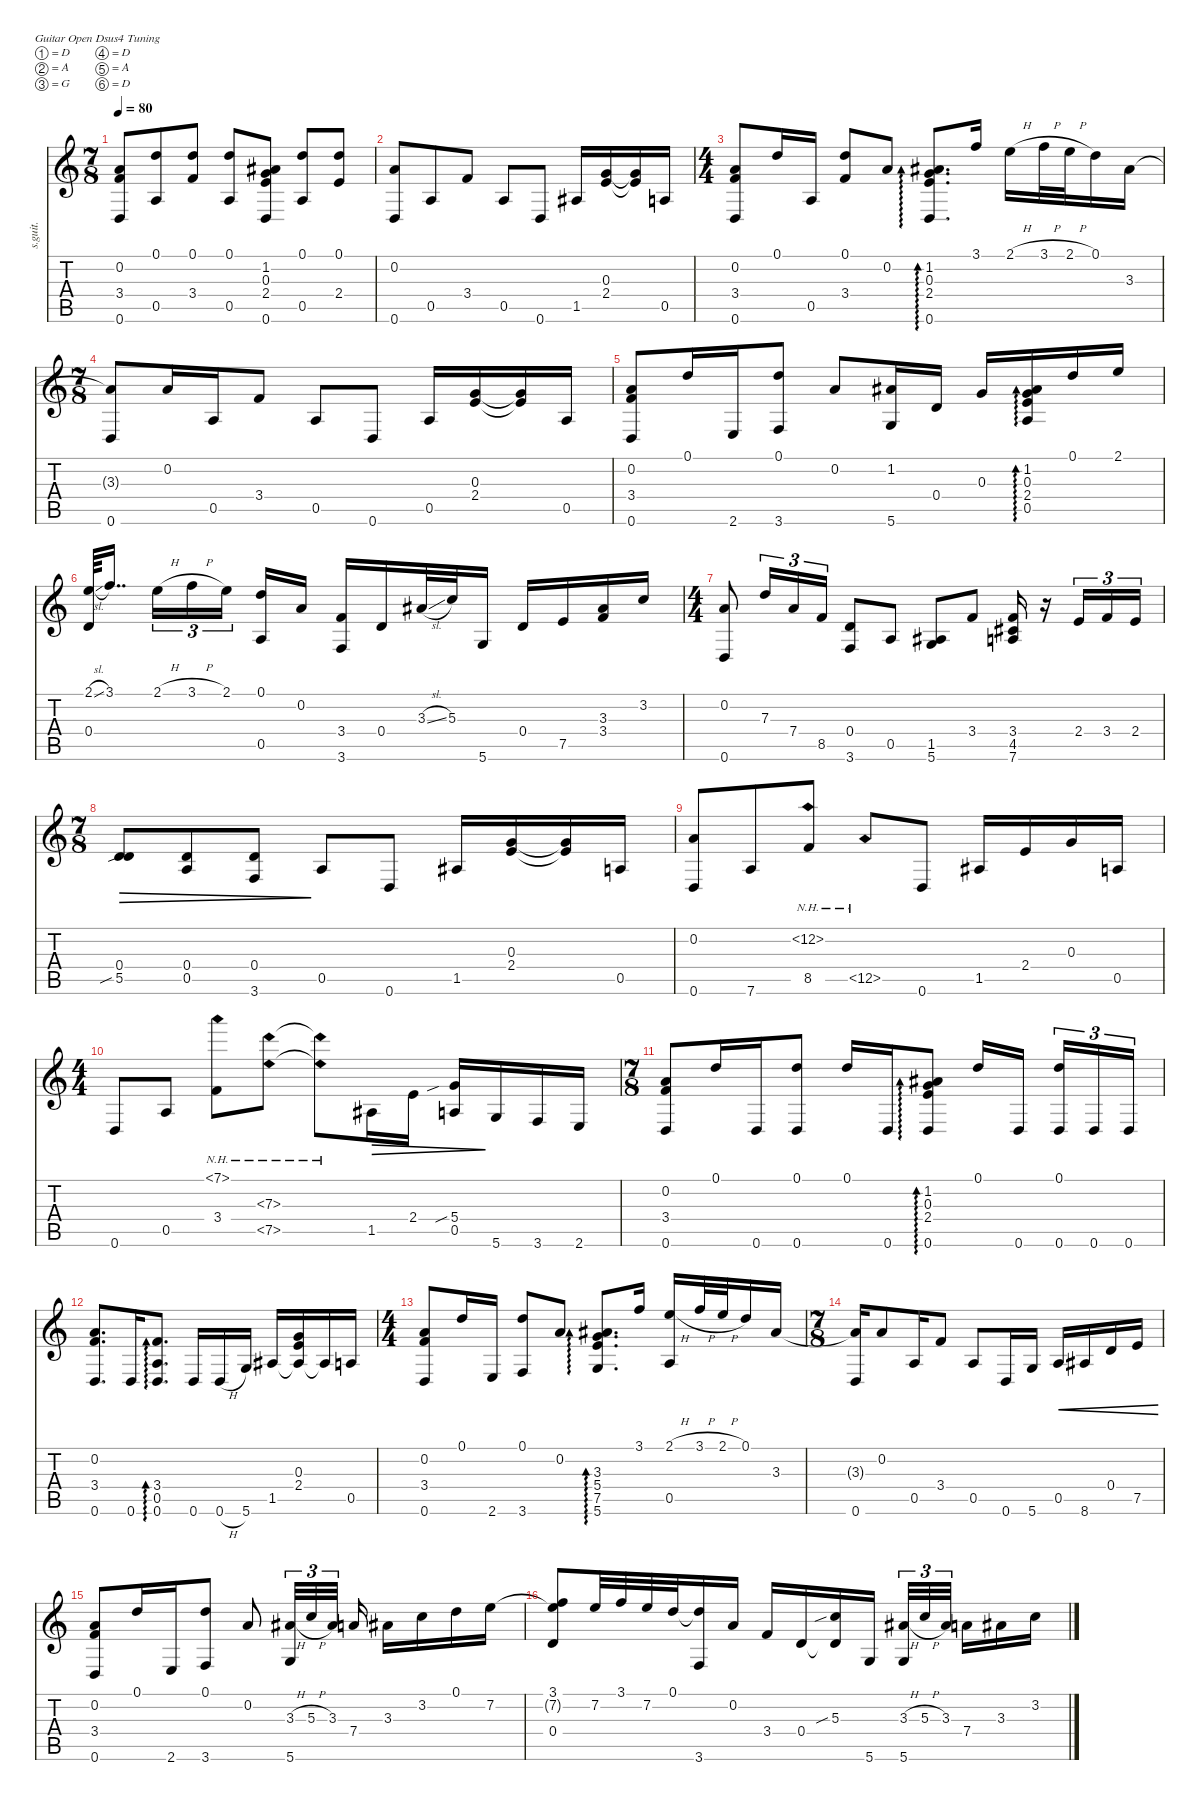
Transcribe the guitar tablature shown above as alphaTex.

\defaultSystemsLayout 4
\hideDynamics
\bracketExtendMode nobrackets
\track ("Steel Guitar" "s.guit.") {instrument acousticguitarsteel}
\staff {score tabs}
\tuning (D4 A3 G3 D3 A2 D2)
\ts (7 8)
\beaming (8 3 2 2)
\tempo 80
\clef g2
\ks c
(0.2 3.4 0.6).8{dy mf beam Up} (0.1 0.5).8{beam Up} (0.1 3.4).8{beam Up} (0.1 0.5).8{beam Up} (1.2{acc #} 0.3 2.4 0.6).8{beam Up} (0.1 0.5).8{beam Up} (0.1 2.4).8{beam Up} |
(0.2 0.6).8{beam Up} 0.5.8{beam Up} 3.4.8{beam Up} 0.5.8{beam Up} 0.6.8{beam Up} 1.5{acc #}.16{beam Up} (2.4 0.3).16{beam Up} (0.3{t} 2.4{t}).16{beam Up} 0.5.16{beam Up} |
\ts (4 4)
\beaming (8 2 2 2 2)
(0.6 0.2 3.4).8{beam Up} 0.1.16{beam Up} 0.5.16{beam Up} (0.1 3.4).8{beam Up} 0.2.8{beam Up} (1.2{acc #} 0.3 2.4 0.6).8{d ad 0 beam Up} 3.1.16{beam Up} 2.1{h}.16{beam Down} 3.1{h}.32{beam Down} 2.1{h}.32{beam Down} 0.1.16{beam Down} 3.3{acc #}.16{beam Down} |
\ts (7 8)
\beaming (8 3 2 2)
(3.3{t acc #} 0.6).8{beam Up} 0.2.16{beam Up} 0.5.16{beam Up} 3.4.8{beam Up} 0.5.8{beam Up} 0.6.8{beam Up} 0.5.16{beam Up} (2.4 0.3).16{beam Up} (0.3{t} 2.4{t}).16{beam Up} 0.5.16{beam Up} |
(0.6 3.4 0.2).8{beam Up} 0.1.16{beam Up} 2.6.16{beam Up} (3.6 0.1).8{beam Up} 0.2.8{beam Up} (1.2{acc #} 5.6).16{beam Up} 0.4.16{beam Up} 0.3.16{beam Up} (1.2{acc #} 0.3 2.4 0.5).16{ad 0 beam Up} 0.1.16{beam Up} 2.1.16{beam Up} |
(2.1{sl} 0.4).64{beam Up} 3.1.16{dd beam Up} 2.1{h}.16{tu (3 2) beam Down} 3.1{h}.16{tu (3 2) beam Down} 2.1.16{tu (3 2) beam Down} (0.1 0.5).16{beam Up} 0.2.16{beam Up} (3.4 3.6).16{beam Up} 0.4.16{beam Up} 3.3{sl acc #}.32{beam Up} 5.3.32{beam Up} 5.6.16{beam Up} 0.4.16{beam Up} 7.5.16{beam Up} (3.3{acc #} 3.4).16{beam Up} 3.2.16{beam Up} |
\ts (4 4)
\beaming (8 2 2 2 2)
(0.2 0.6).8{beam Up} 7.3.16{tu (3 2) beam Up} 7.4.16{tu (3 2) beam Up} 8.5.16{tu (3 2) beam Up} (0.4 3.6).8{beam Up} 0.5.8{beam Up} (1.5{acc #} 5.6).8{beam Up} 3.4.8{beam Up} (3.4 4.5{acc #} 7.6).16{beam Up} r.16{beam Down} 2.4.16{tu (3 2) beam Up} 3.4.16{tu (3 2) beam Up} 2.4.16{tu (3 2) beam Up} |
\ts (7 8)
\beaming (8 3 2 2)
(0.4 5.5{sib}).8{dec beam Up} (0.4 0.5).8{dec beam Up} (0.4 3.6).8{dec beam Up} 0.5.8{beam Up} 0.6.8{beam Up} 1.5{acc #}.16{beam Up} (2.4 0.3).16{beam Up} (2.4{t} 0.3{t}).16{beam Up} 0.5.16{beam Up} |
(0.2 0.6).8{beam Up} 7.6.8{beam Up} (12.2{nh} 8.5).8{beam Up} 12.5{nh}.8{beam Up} 0.6.8{beam Up} 1.5{acc #}.16{beam Up} 2.4.16{beam Up} 0.3.16{beam Up} 0.5.16{beam Up} |
\ts (4 4)
\beaming (8 2 2 2 2)
0.6.8{beam Up} 0.5.8{beam Up} (3.4 7.1{nh}).8{beam Down} (7.3{nh} 7.5{nh}).8{beam Down} (7.3{nh t} 7.5{nh t}).8{beam Down} 1.5{acc #}.16{dec beam Down} 2.4.16{dec beam Down} (5.4{sib} 0.5).16{dec beam Up} 5.6.16{beam Up} 3.6.16{beam Up} 2.6.16{beam Up} |
\ts (7 8)
\beaming (8 3 2 2)
(0.6 3.4 0.2).8{beam Up} 0.1.16{beam Up} 0.6.16{beam Up} (0.6 0.1).8{beam Up} 0.1.16{beam Up} 0.6.16{beam Up} (0.6 2.4 1.2{acc #} 0.3).8{ad 0 beam Up} 0.1.16{beam Up} 0.6.16{beam Up} (0.1 0.6).16{tu (3 2) beam Up} 0.6.16{tu (3 2) beam Up} 0.6.16{tu (3 2) beam Up} |
(0.2 3.4 0.6).8{d beam Up} 0.6.16{beam Up} (3.4 0.6 0.5).8{d ad 0 beam Up} 0.6.16{beam Up} 0.6{h}.16{beam Up} 5.6.16{beam Up} 1.5{acc #}.16{beam Up} (2.4 0.3 1.5{t acc #}).16{beam Up} 1.5{t acc #}.16{beam Up} 0.5.16{beam Up} |
\ts (4 4)
\beaming (8 2 2 2 2)
(0.6 0.2 3.4).8{beam Up} 0.1.16{beam Up} 2.6.16{beam Up} (0.1 3.6).8{beam Up} 0.2.8{beam Up} (3.3{acc #} 5.4 5.6 7.5).8{d ad 0 beam Up} 3.1.16{beam Up} (2.1{h} 0.5).16{beam Up} 3.1{h}.32{beam Up} 2.1{h}.32{beam Up} 0.1.16{beam Up} 3.3{acc #}.16{beam Up} |
\ts (7 8)
\beaming (8 3 2 2)
(0.6 3.3{t acc #}).16{beam Up} 0.2.8{beam Up} 0.5.16{beam Up} 3.4.8{beam Up} 0.5.8{beam Up} 0.6.16{beam Up} 5.6.16{beam Up} 0.5.16{cre beam Up} 8.6{acc #}.16{cre beam Up} 0.4.16{cre beam Up} 7.5.16{cre beam Up} |
(0.6 0.2 3.4).8{beam Up} 0.1.16{beam Up} 2.6.16{beam Up} (0.1 3.6).8{beam Up} 0.2.8{beam Up} (3.3{h acc #} 5.6).32{tu (3 2) beam Up} 5.3{h}.32{tu (3 2) beam Up} 3.3{acc #}.32{tu (3 2) beam Up} 7.4.16{beam Up} 3.3{acc #}.16{beam Down} 3.2.16{beam Down} 0.1.16{beam Down} 7.2.16{beam Down} |
(7.2{t} 3.1 0.4).8{beam Up} 7.2.32{beam Up} 3.1.32{beam Up} 7.2.32{beam Up} 0.1.32{beam Up} (0.1{t} 3.6).16{beam Up} 0.2.16{beam Up} 3.4.16{beam Up} 0.4.16{beam Up} (0.4{t} 5.3{sib}).16{beam Up} 5.6.16{beam Up} (3.3{h acc #} 5.6).32{tu (3 2) beam Up} 5.3{h}.32{tu (3 2) beam Up} 3.3{acc #}.32{tu (3 2) beam Up} 7.4.16{beam Down} 3.3{acc #}.16{beam Down} 3.2.16{beam Down}
